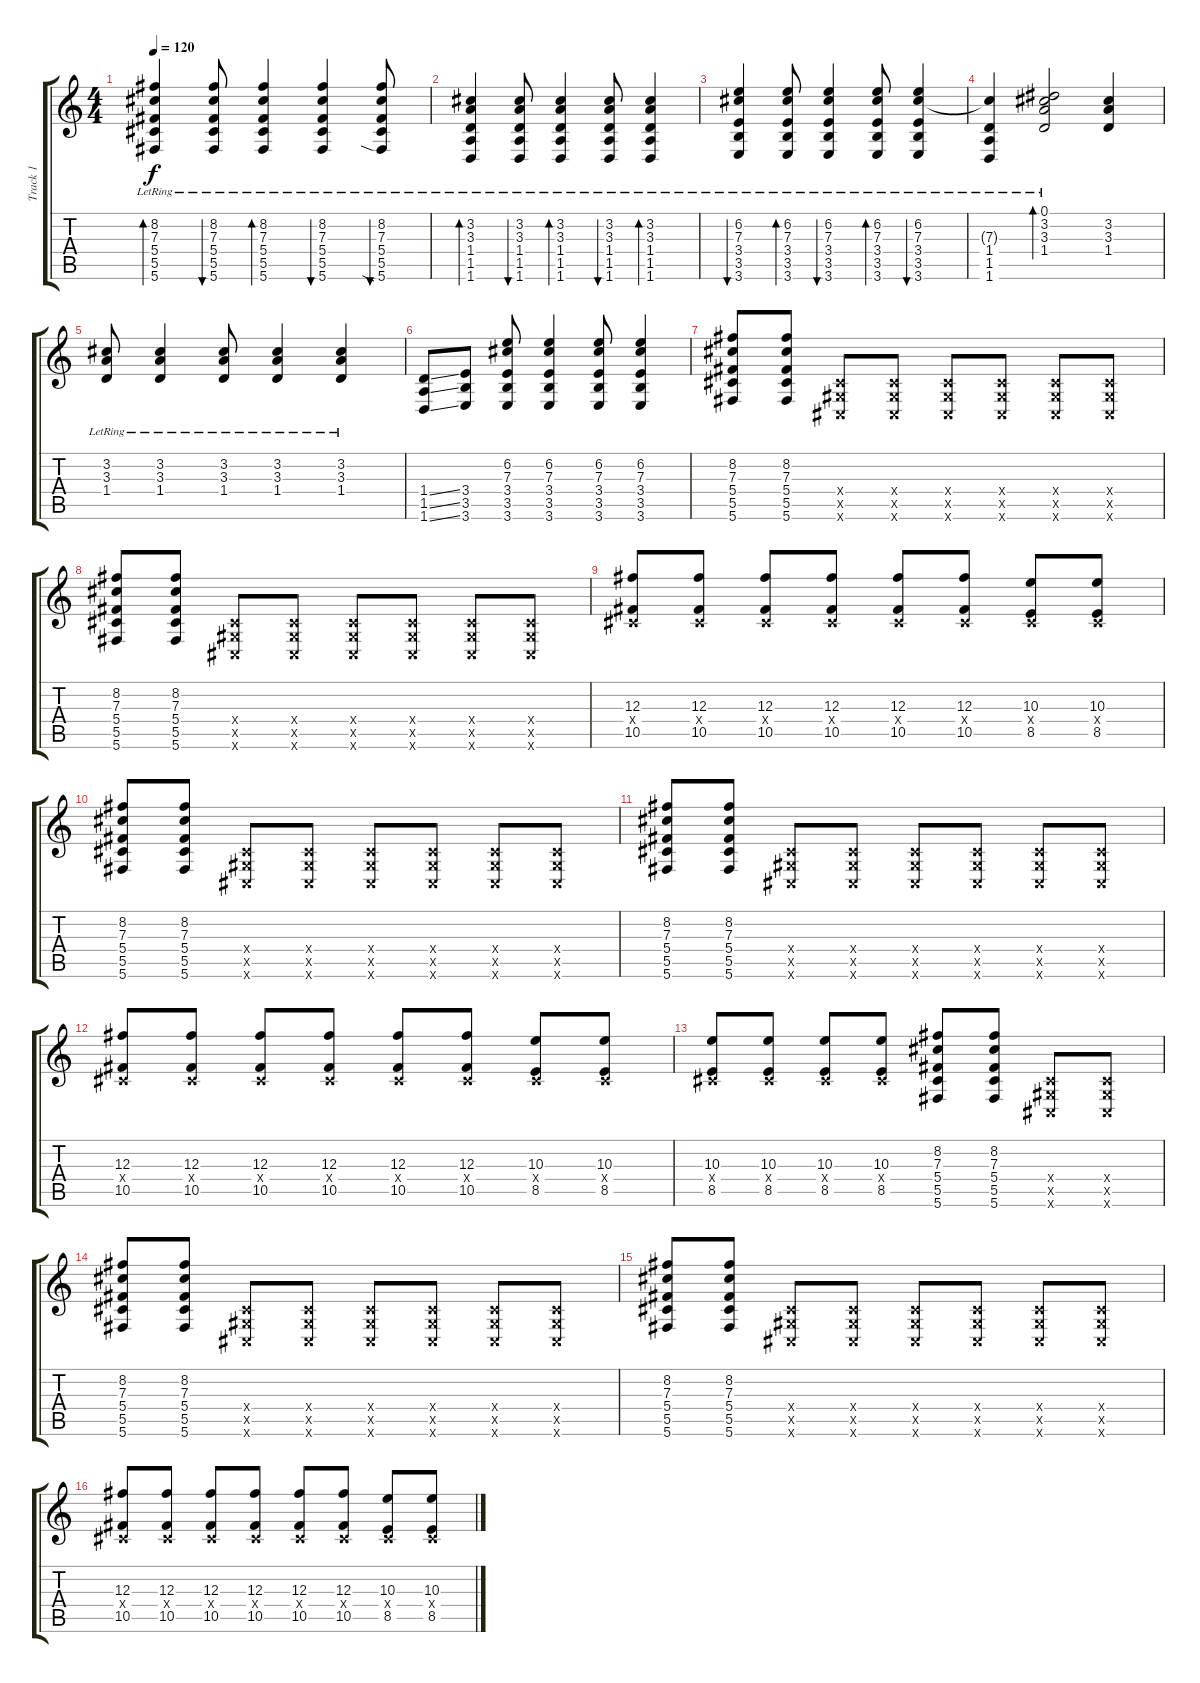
\track ("Track 1" "Track 1") {instrument acousticguitarsteel}
\staff {score tabs}
\tuning (Eb4 Bb3 Gb3 Db3 Ab2 Db2) {hide}
\ts (4 4)
\tempo 120
\clef g2
\ks c
(8.2{lr} 7.3{lr} 5.4{lr} 5.5{lr} 5.6{lr}).4{bd 30 dy f} (8.2{lr} 7.3{lr} 5.4{lr} 5.5{lr} 5.6{lr}).8{bu 30} (8.2{lr} 7.3{lr} 5.4{lr} 5.5{lr} 5.6{lr}).4{bd 30} (8.2{lr} 7.3{lr} 5.4{lr} 5.5{lr} 5.6{lr}).4{bu 30} (8.2{lr} 7.3{lr} 5.4{lr} 5.5{lr} 5.6{sia lr}).8{bu 30} |
(3.2{lr} 3.3{lr} 1.4{lr} 1.5{lr} 1.6{lr}).4{bd 30} (3.2{lr} 3.3{lr} 1.4{lr} 1.5{lr} 1.6{lr}).8{bu 30} (3.2{lr} 3.3{lr} 1.4{lr} 1.5{lr} 1.6{lr}).4{bd 30} (3.2{lr} 3.3{lr} 1.4{lr} 1.5{lr} 1.6{lr}).8{bu 30} (3.2{lr} 3.3{lr} 1.4{lr} 1.5{lr} 1.6{lr}).4{bd 30} |
(6.2{lr} 7.3{lr} 3.4{lr} 3.5{lr} 3.6{lr}).4{bu 30} (6.2{lr} 7.3{lr} 3.4{lr} 3.5{lr} 3.6{lr}).8{bd 30} (6.2{lr} 7.3{lr} 3.4{lr} 3.5{lr} 3.6{lr}).4{bu 30} (6.2{lr} 7.3{lr} 3.4{lr} 3.5{lr} 3.6{lr}).8{bd 30} (6.2{lr} 7.3{lr} 3.4{lr} 3.5{lr} 3.6{lr}).4{bu 30} |
(7.3{t} 1.4{lr} 1.5{lr} 1.6{lr}).4 (0.1 3.2{lr} 3.3{lr} 1.4{lr}).2{bd 240} (3.2 3.3 1.4).4 |
(3.2{lr} 3.3{lr} 1.4{lr}).8 (3.2{lr} 3.3{lr} 1.4{lr}).4 (3.2{lr} 3.3{lr} 1.4{lr}).8 (3.2{lr} 3.3{lr} 1.4{lr}).4 (3.2{lr} 3.3{lr} 1.4{lr}).4 |
(1.4{ss} 1.5{ss} 1.6{ss}).8 (3.4 3.5 3.6).8 (6.2 7.3 3.4 3.5 3.6).8 (6.2 7.3 3.4 3.5 3.6).4 (6.2 7.3 3.4 3.5 3.6).8 (6.2 7.3 3.4 3.5 3.6).4 |
(8.2 7.3 5.4 5.5 5.6).8 (8.2 7.3 5.4 5.5 5.6).8 (0.4{x} 0.5{x} 0.6{x}).8 (0.4{x} 0.5{x} 0.6{x}).8 (0.4{x} 0.5{x} 0.6{x}).8 (0.4{x} 0.5{x} 0.6{x}).8 (0.4{x} 0.5{x} 0.6{x}).8 (0.4{x} 0.5{x} 0.6{x}).8 |
(8.2 7.3 5.4 5.5 5.6).8 (8.2 7.3 5.4 5.5 5.6).8 (0.4{x} 0.5{x} 0.6{x}).8 (0.4{x} 0.5{x} 0.6{x}).8 (0.4{x} 0.5{x} 0.6{x}).8 (0.4{x} 0.5{x} 0.6{x}).8 (0.4{x} 0.5{x} 0.6{x}).8 (0.4{x} 0.5{x} 0.6{x}).8 |
(12.3 0.4{x} 10.5).8 (12.3 0.4{x} 10.5).8 (12.3 0.4{x} 10.5).8 (12.3 0.4{x} 10.5).8 (12.3 0.4{x} 10.5).8 (12.3 0.4{x} 10.5).8 (10.3 0.4{x} 8.5).8 (10.3 0.4{x} 8.5).8 |
(8.2 7.3 5.4 5.5 5.6).8 (8.2 7.3 5.4 5.5 5.6).8 (0.4{x} 0.5{x} 0.6{x}).8 (0.4{x} 0.5{x} 0.6{x}).8 (0.4{x} 0.5{x} 0.6{x}).8 (0.4{x} 0.5{x} 0.6{x}).8 (0.4{x} 0.5{x} 0.6{x}).8 (0.4{x} 0.5{x} 0.6{x}).8 |
(8.2 7.3 5.4 5.5 5.6).8 (8.2 7.3 5.4 5.5 5.6).8 (0.4{x} 0.5{x} 0.6{x}).8 (0.4{x} 0.5{x} 0.6{x}).8 (0.4{x} 0.5{x} 0.6{x}).8 (0.4{x} 0.5{x} 0.6{x}).8 (0.4{x} 0.5{x} 0.6{x}).8 (0.4{x} 0.5{x} 0.6{x}).8 |
(12.3 0.4{x} 10.5).8 (12.3 0.4{x} 10.5).8 (12.3 0.4{x} 10.5).8 (12.3 0.4{x} 10.5).8 (12.3 0.4{x} 10.5).8 (12.3 0.4{x} 10.5).8 (10.3 0.4{x} 8.5).8 (10.3 0.4{x} 8.5).8 |
(10.3 0.4{x} 8.5).8 (10.3 0.4{x} 8.5).8 (10.3 0.4{x} 8.5).8 (10.3 0.4{x} 8.5).8 (8.2 7.3 5.4 5.5 5.6).8 (8.2 7.3 5.4 5.5 5.6).8 (0.4{x} 0.5{x} 0.6{x}).8 (0.4{x} 0.5{x} 0.6{x}).8 |
(8.2 7.3 5.4 5.5 5.6).8 (8.2 7.3 5.4 5.5 5.6).8 (0.4{x} 0.5{x} 0.6{x}).8 (0.4{x} 0.5{x} 0.6{x}).8 (0.4{x} 0.5{x} 0.6{x}).8 (0.4{x} 0.5{x} 0.6{x}).8 (0.4{x} 0.5{x} 0.6{x}).8 (0.4{x} 0.5{x} 0.6{x}).8 |
(8.2 7.3 5.4 5.5 5.6).8 (8.2 7.3 5.4 5.5 5.6).8 (0.4{x} 0.5{x} 0.6{x}).8 (0.4{x} 0.5{x} 0.6{x}).8 (0.4{x} 0.5{x} 0.6{x}).8 (0.4{x} 0.5{x} 0.6{x}).8 (0.4{x} 0.5{x} 0.6{x}).8 (0.4{x} 0.5{x} 0.6{x}).8 |
(12.3 0.4{x} 10.5).8 (12.3 0.4{x} 10.5).8 (12.3 0.4{x} 10.5).8 (12.3 0.4{x} 10.5).8 (12.3 0.4{x} 10.5).8 (12.3 0.4{x} 10.5).8 (10.3 0.4{x} 8.5).8 (10.3 0.4{x} 8.5).8
